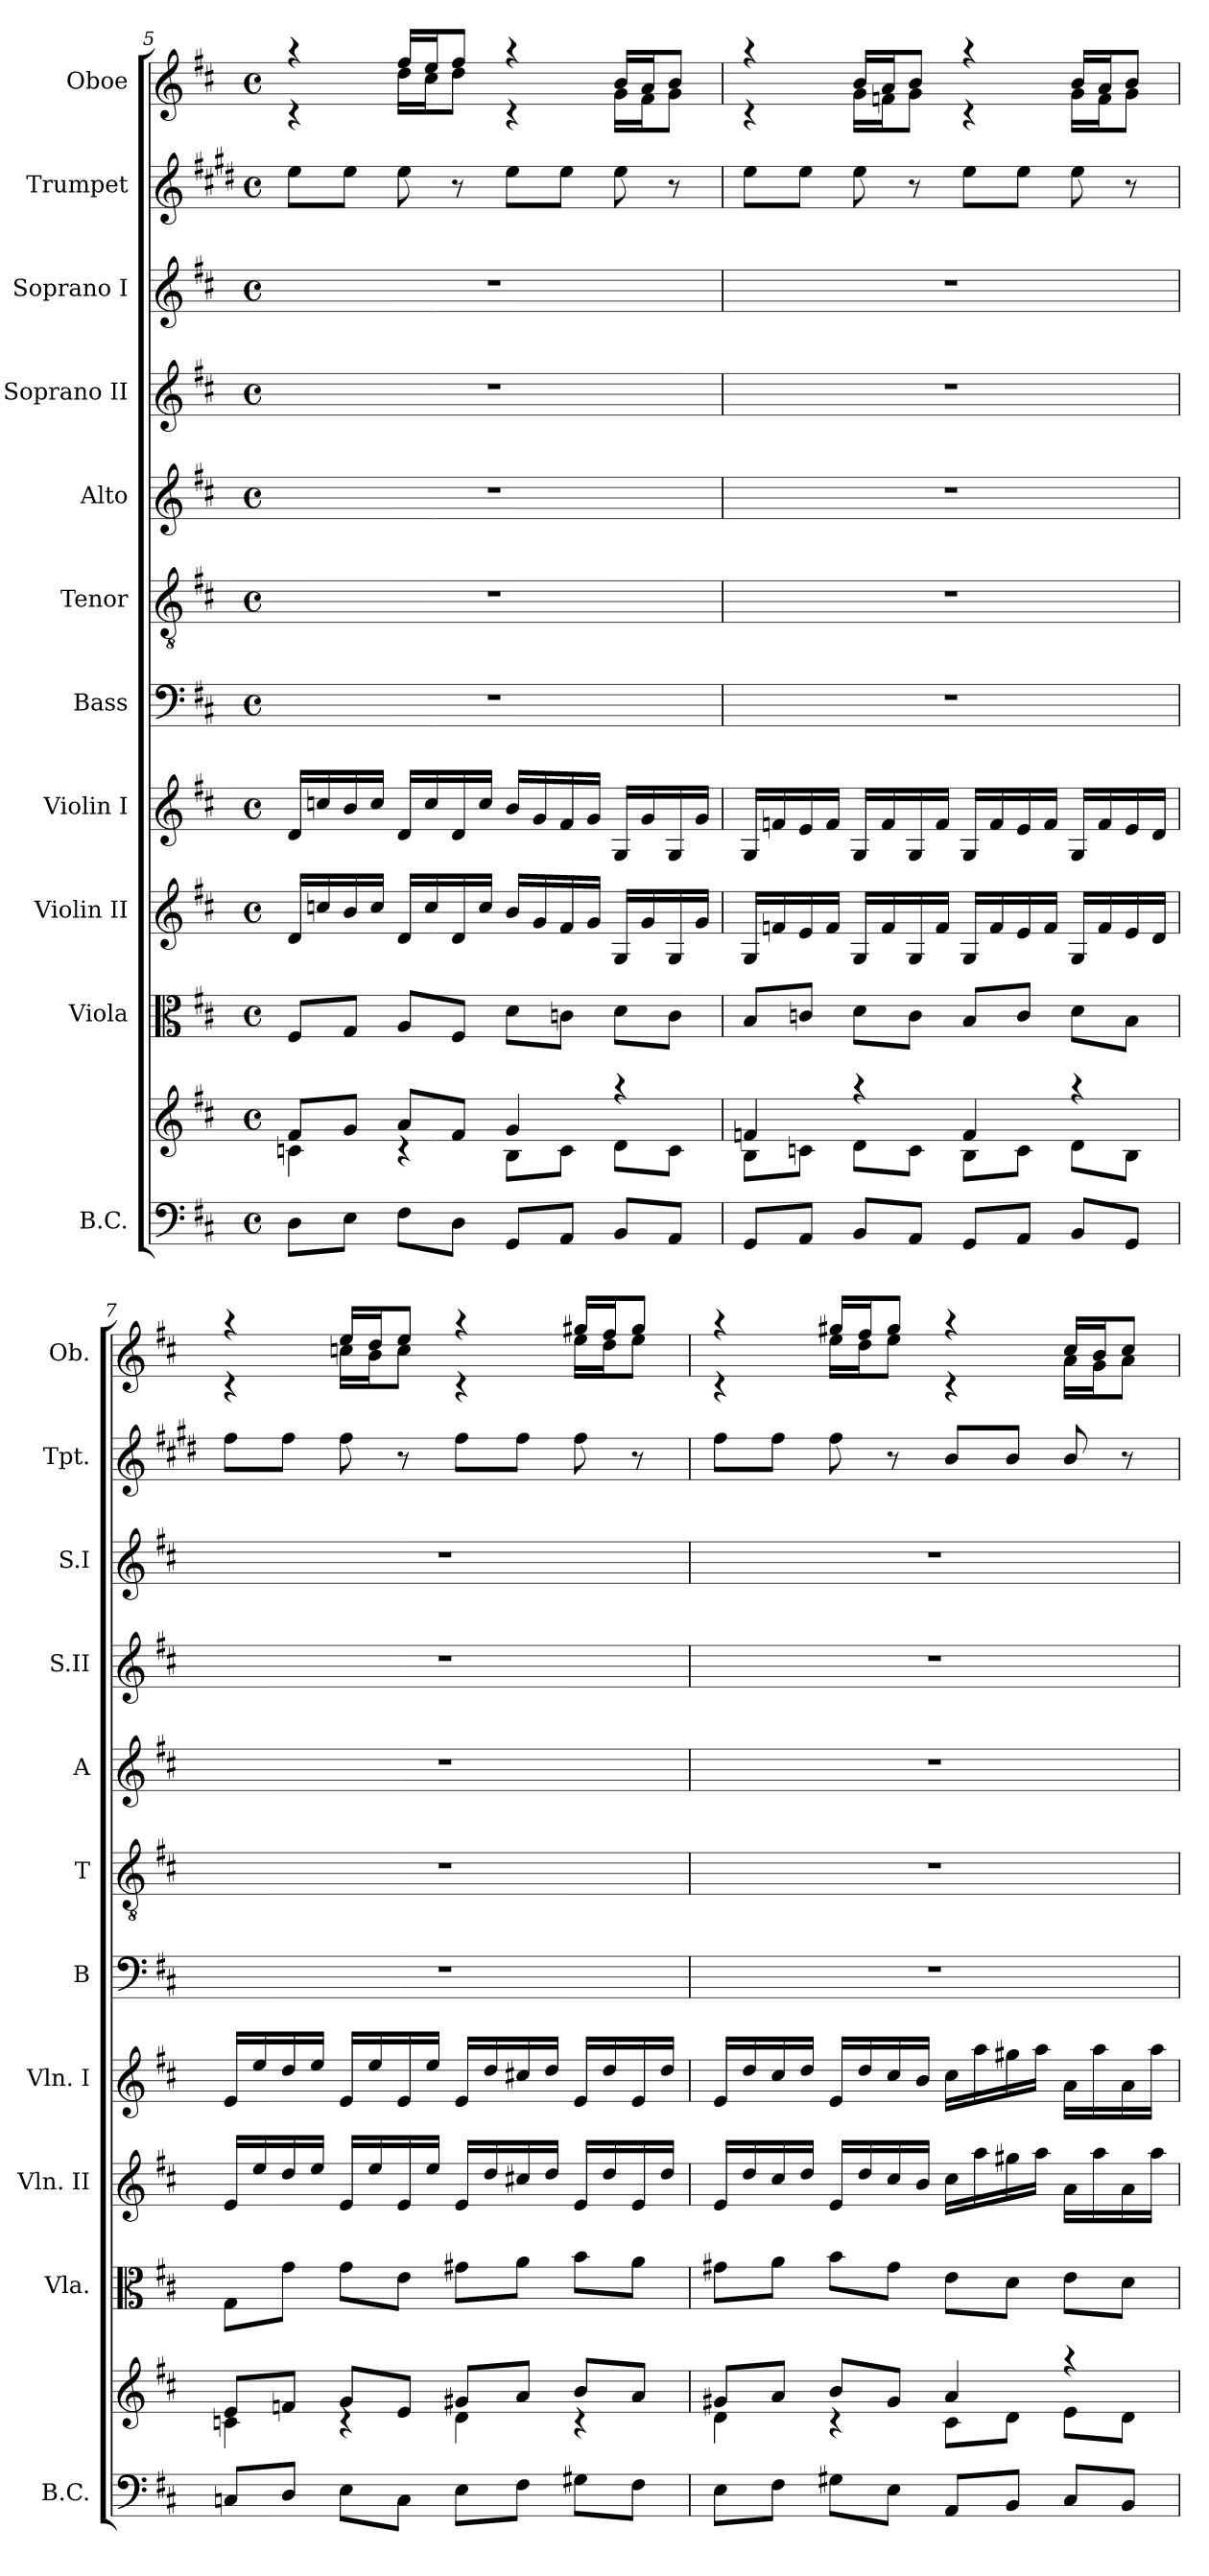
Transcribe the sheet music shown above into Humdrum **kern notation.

**kern	**kern	**kern	**kern	**kern	**kern	**kern	**kern	**kern	**kern	**kern	**kern
*part11	*part11	*part10	*part9	*part8	*part7	*part6	*part5	*part4	*part3	*part2	*part1
*staff12	*staff11	*staff10	*staff9	*staff8	*staff7	*staff6	*staff5	*staff4	*staff3	*staff2	*staff1
*I"B.C.	*	*I"Viola	*I"Violin II	*I"Violin I	*I"Bass	*I"Tenor	*I"Alto	*I"Soprano II	*I"Soprano I	*I"Trumpet	*I"Oboe
*I'B.C.	*	*I'Vla.	*I'Vln. II	*I'Vln. I	*I'B	*I'T	*I'A	*I'S.II	*I'S.I	*I'Tpt.	*I'Ob.
*clefF4	*clefG2	*clefC3	*clefG2	*clefG2	*clefF4	*clefGv2	*clefG2	*clefG2	*clefG2	*clefG2	*clefG2
*	*	*	*	*	*	*	*	*	*	*ITrd1c2	*
*k[f#c#]	*k[f#c#]	*k[f#c#]	*k[f#c#]	*k[f#c#]	*k[f#c#]	*k[f#c#]	*k[f#c#]	*k[f#c#]	*k[f#c#]	*k[f#c#]	*k[f#c#]
*D:	*D:	*D:	*D:	*D:	*D:	*D:	*D:	*D:	*D:	*D:	*D:
*M4/4	*M4/4	*M4/4	*M4/4	*M4/4	*M4/4	*M4/4	*M4/4	*M4/4	*M4/4	*M4/4	*M4/4
*met(c)	*met(c)	*met(c)	*met(c)	*met(c)	*met(c)	*met(c)	*met(c)	*met(c)	*met(c)	*met(c)	*met(c)
=5	=5	=5	=5	=5	=5	=5	=5	=5	=5	=5	=5
*	*^	*	*	*	*	*	*	*	*	*	*^
8D\L	8f#/L	4cn\	8F#/L	16d/LL	16d/LL	1r	1r	1r	1r	1r	8dd\L	4raa	4rc
.	.	.	.	16ccn/	16ccn/	.	.	.	.	.	.	.	.
8E\J	8g/J	.	8G/J	16b/	16b/	.	.	.	.	.	8dd\J	.	.
.	.	.	.	16cc/JJ	16cc/JJ	.	.	.	.	.	.	.	.
8F#\L	8a/L	4rc	8A/L	16d/LL	16d/LL	.	.	.	.	.	8dd\	16ff#/LL	16dd\LL
.	.	.	.	16cc/	16cc/	.	.	.	.	.	.	16ee/J	16cc#\J
8D\J	8f#/J	.	8F#/J	16d/	16d/	.	.	.	.	.	8r	8ff#/J	8dd\J
.	.	.	.	16cc/JJ	16cc/JJ	.	.	.	.	.	.	.	.
8GG/L	4g/	8B\L	8d\L	16b/LL	16b/LL	.	.	.	.	.	8dd\L	4raa	4rc
.	.	.	.	16g/	16g/	.	.	.	.	.	.	.	.
8AA/J	.	8c\J	8cn\J	16f#/	16f#/	.	.	.	.	.	8dd\J	.	.
.	.	.	.	16g/JJ	16g/JJ	.	.	.	.	.	.	.	.
8BB/L	4raa	8d\L	8d\L	16G/LL	16G/LL	.	.	.	.	.	8dd\	16b/LL	16g\LL
.	.	.	.	16g/	16g/	.	.	.	.	.	.	16a/J	16f#\J
8AA/J	.	8c\J	8c\J	16G/	16G/	.	.	.	.	.	8r	8b/J	8g\J
.	.	.	.	16g/JJ	16g/JJ	.	.	.	.	.	.	.	.
!!LO:LB:g=z	!!
=6	=6	=6	=6	=6	=6	=6	=6	=6	=6	=6	=6	=6	=6
8GG/L	4fn/	8B\L	8B/L	16G/LL	16G/LL	1r	1r	1r	1r	1r	8dd\L	4raa	4rc
.	.	.	.	16fn/	16fn/	.	.	.	.	.	.	.	.
8AA/J	.	8cn\J	8cn/J	16e/	16e/	.	.	.	.	.	8dd\J	.	.
.	.	.	.	16f/JJ	16f/JJ	.	.	.	.	.	.	.	.
8BB/L	4raa	8d\L	8d\L	16G/LL	16G/LL	.	.	.	.	.	8dd\	16b/LL	16g\LL
.	.	.	.	16f/	16f/	.	.	.	.	.	.	16a/J	16fn\J
8AA/J	.	8c\J	8c\J	16G/	16G/	.	.	.	.	.	8r	8b/J	8g\J
.	.	.	.	16f/JJ	16f/JJ	.	.	.	.	.	.	.	.
8GG/L	4f/	8B\L	8B/L	16G/LL	16G/LL	.	.	.	.	.	8dd\L	4raa	4rc
.	.	.	.	16f/	16f/	.	.	.	.	.	.	.	.
8AA/J	.	8c\J	8c/J	16e/	16e/	.	.	.	.	.	8dd\J	.	.
.	.	.	.	16f/JJ	16f/JJ	.	.	.	.	.	.	.	.
8BB/L	4raa	8d\L	8d\L	16G/LL	16G/LL	.	.	.	.	.	8dd\	16b/LL	16g\LL
.	.	.	.	16f/	16f/	.	.	.	.	.	.	16a/J	16f\J
8GG/J	.	8B\J	8B\J	16e/	16e/	.	.	.	.	.	8r	8b/J	8g\J
.	.	.	.	16d/JJ	16d/JJ	.	.	.	.	.	.	.	.
=7	=7	=7	=7	=7	=7	=7	=7	=7	=7	=7	=7	=7	=7
8Cn/L	8e/L	4cn\	8G\L	16e/LL	16e/LL	1r	1r	1r	1r	1r	8ee\L	4raa	4rc
.	.	.	.	16ee/	16ee/	.	.	.	.	.	.	.	.
8D/J	8fn/J	.	8g\J	16dd/	16dd/	.	.	.	.	.	8ee\J	.	.
.	.	.	.	16ee/JJ	16ee/JJ	.	.	.	.	.	.	.	.
8E\L	8g/L	4rc	8g\L	16e/LL	16e/LL	.	.	.	.	.	8ee\	16ee/LL	16ccn\LL
.	.	.	.	16ee/	16ee/	.	.	.	.	.	.	16dd/J	16b\J
8C\J	8e/J	.	8e\J	16e/	16e/	.	.	.	.	.	8r	8ee/J	8cc\J
.	.	.	.	16ee/JJ	16ee/JJ	.	.	.	.	.	.	.	.
8E\L	8g#X/L	4d\	8g#X\L	16e/LL	16e/LL	.	.	.	.	.	8ee\L	4raa	4rc
.	.	.	.	16dd/	16dd/	.	.	.	.	.	.	.	.
8F#\J	8a/J	.	8a\J	16cc#X/	16cc#X/	.	.	.	.	.	8ee\J	.	.
.	.	.	.	16dd/JJ	16dd/JJ	.	.	.	.	.	.	.	.
8G#X\L	8b/L	4rc	8b\L	16e/LL	16e/LL	.	.	.	.	.	8ee\	16gg#X/LL	16ee\LL
.	.	.	.	16dd/	16dd/	.	.	.	.	.	.	16ff#/J	16dd\J
8F#\J	8a/J	.	8a\J	16e/	16e/	.	.	.	.	.	8r	8gg#/J	8ee\J
.	.	.	.	16dd/JJ	16dd/JJ	.	.	.	.	.	.	.	.
!!LO:PB:g=z	!!
=8	=8	=8	=8	=8	=8	=8	=8	=8	=8	=8	=8	=8	=8
8E\L	8g#X/L	4d\	8g#X\L	16e/LL	16e/LL	1r	1r	1r	1r	1r	8ee\L	4raa	4rc
.	.	.	.	16dd/	16dd/	.	.	.	.	.	.	.	.
8F#\J	8a/J	.	8a\J	16cc#/	16cc#/	.	.	.	.	.	8ee\J	.	.
.	.	.	.	16dd/JJ	16dd/JJ	.	.	.	.	.	.	.	.
8G#X\L	8b/L	4rc	8b\L	16e/LL	16e/LL	.	.	.	.	.	8ee\	16gg#X/LL	16ee\LL
.	.	.	.	16dd/	16dd/	.	.	.	.	.	.	16ff#/J	16dd\J
8E\J	8g#/J	.	8g#\J	16cc#/	16cc#/	.	.	.	.	.	8r	8gg#/J	8ee\J
.	.	.	.	16b/JJ	16b/JJ	.	.	.	.	.	.	.	.
8AA/L	4a/	8c#\L	8e\L	16cc#\LL	16cc#\LL	.	.	.	.	.	8a/L	4raa	4rc
.	.	.	.	16aa\	16aa\	.	.	.	.	.	.	.	.
8BB/J	.	8d\J	8d\J	16gg#X\	16gg#X\	.	.	.	.	.	8a/J	.	.
.	.	.	.	16aa\JJ	16aa\JJ	.	.	.	.	.	.	.	.
8C#/L	4raa	8e\L	8e\L	16a\LL	16a\LL	.	.	.	.	.	8a/	16cc#/LL	16a\LL
.	.	.	.	16aa\	16aa\	.	.	.	.	.	.	16b/J	16g\J
8BB/J	.	8d\J	8d\J	16a\	16a\	.	.	.	.	.	8r	8cc#/J	8a\J
.	.	.	.	16aa\JJ	16aa\JJ	.	.	.	.	.	.	.	.
*	*v	*v	*	*	*	*	*	*	*	*	*	*v	*v
=	=	=	=	=	=	=	=	=	=	=	=
*-	*-	*-	*-	*-	*-	*-	*-	*-	*-	*-	*-
